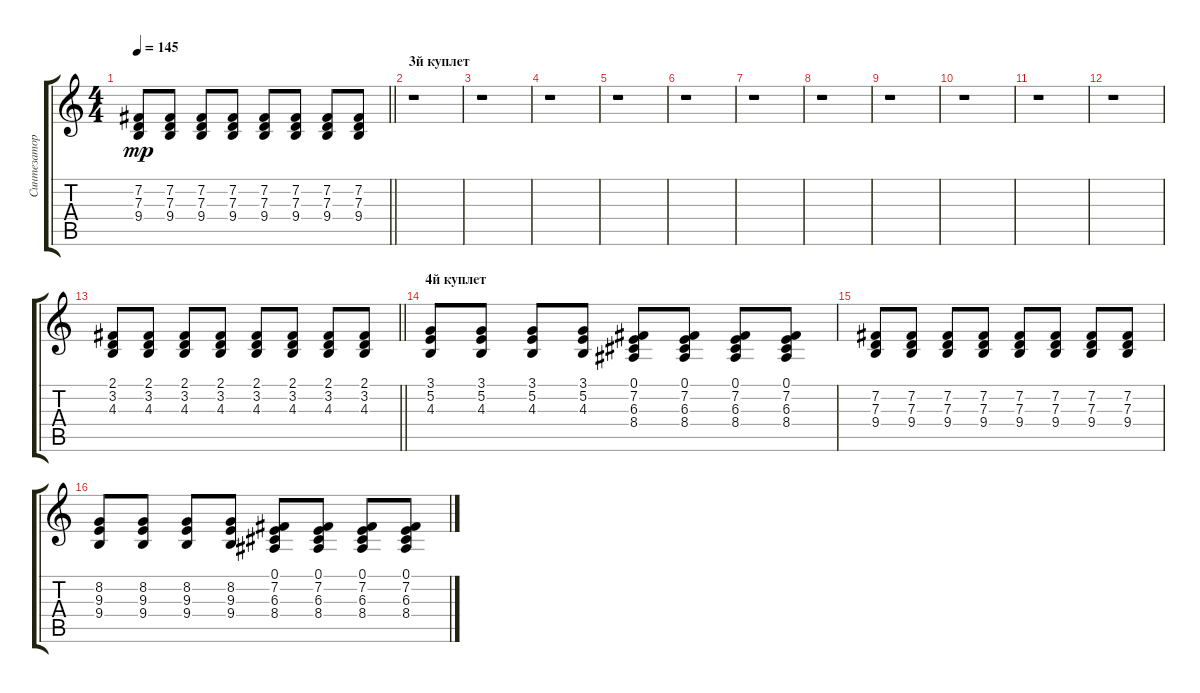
\track ("Синтезатор" "Синтезатор") {instrument acousticgrandpiano}
\staff {score tabs}
\tuning (E4 B3 G3 D3 A2 E2) {hide}
\ts (4 4)
\tempo 145
\clef g2
\barLineRight lightlight
\ks c
(7.2 7.3 9.4).8{dy mp} (7.2 7.3 9.4).8 (7.2 7.3 9.4).8 (7.2 7.3 9.4).8 (7.2 7.3 9.4).8 (7.2 7.3 9.4).8 (7.2 7.3 9.4).8 (7.2 7.3 9.4).8 |
\section ("" "3й куплет")
r.1 |
r.1 |
r.1 |
r.1 |
r.1 |
r.1 |
r.1 |
r.1 |
r.1 |
r.1 |
r.1 |
\barLineRight lightlight
(2.1 3.2 4.3).8 (2.1 3.2 4.3).8 (2.1 3.2 4.3).8 (2.1 3.2 4.3).8 (2.1 3.2 4.3).8 (2.1 3.2 4.3).8 (2.1 3.2 4.3).8 (2.1 3.2 4.3).8 |
\section ("" "4й куплет")
(3.1 5.2 4.3).8 (3.1 5.2 4.3).8 (3.1 5.2 4.3).8 (3.1 5.2 4.3).8 (0.1 7.2 6.3 8.4).8 (0.1 7.2 6.3 8.4).8 (0.1 7.2 6.3 8.4).8 (0.1 7.2 6.3 8.4).8 |
(7.2 7.3 9.4).8 (7.2 7.3 9.4).8 (7.2 7.3 9.4).8 (7.2 7.3 9.4).8 (7.2 7.3 9.4).8 (7.2 7.3 9.4).8 (7.2 7.3 9.4).8 (7.2 7.3 9.4).8 |
(8.2 9.3 9.4).8 (8.2 9.3 9.4).8 (8.2 9.3 9.4).8 (8.2 9.3 9.4).8 (0.1 7.2 6.3 8.4).8 (0.1 7.2 6.3 8.4).8 (0.1 7.2 6.3 8.4).8 (0.1 7.2 6.3 8.4).8
